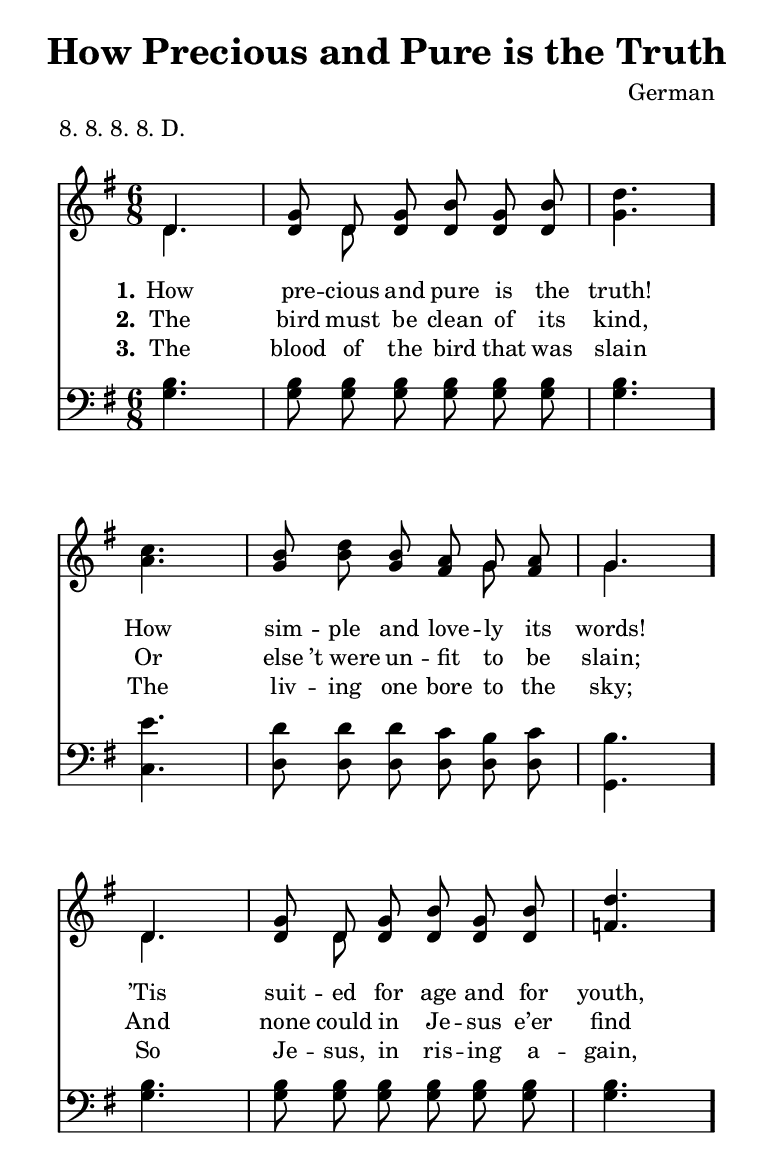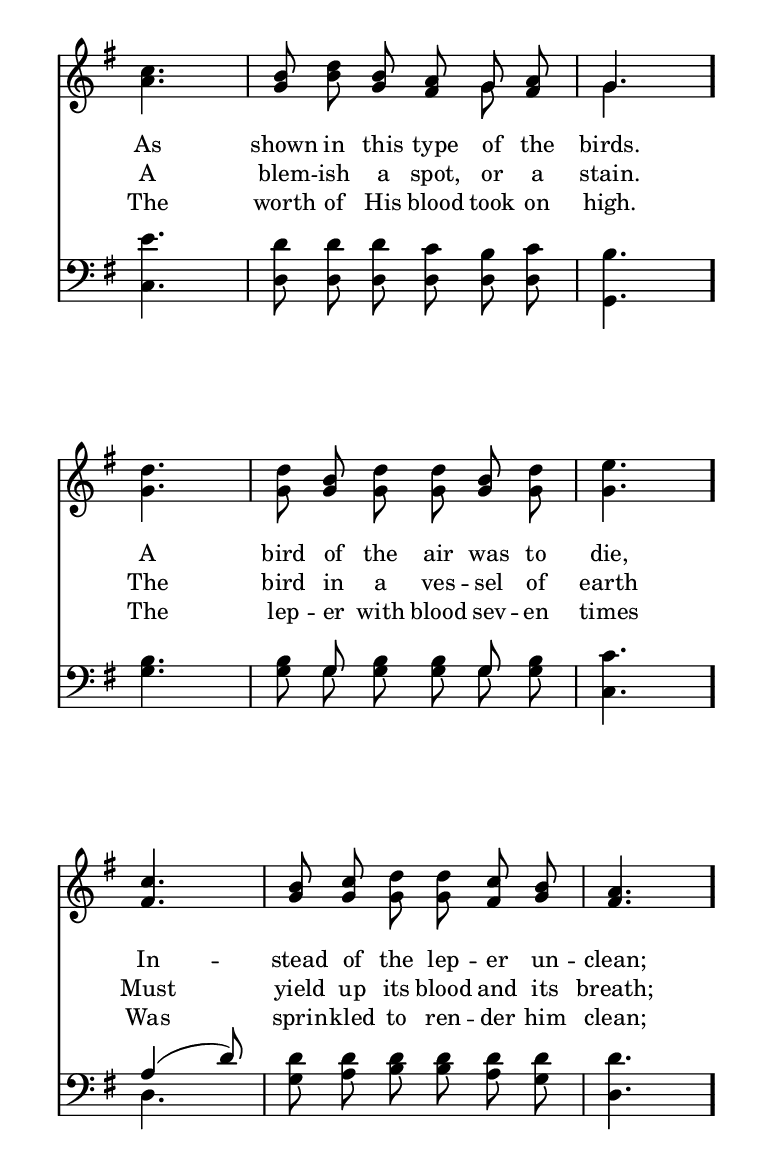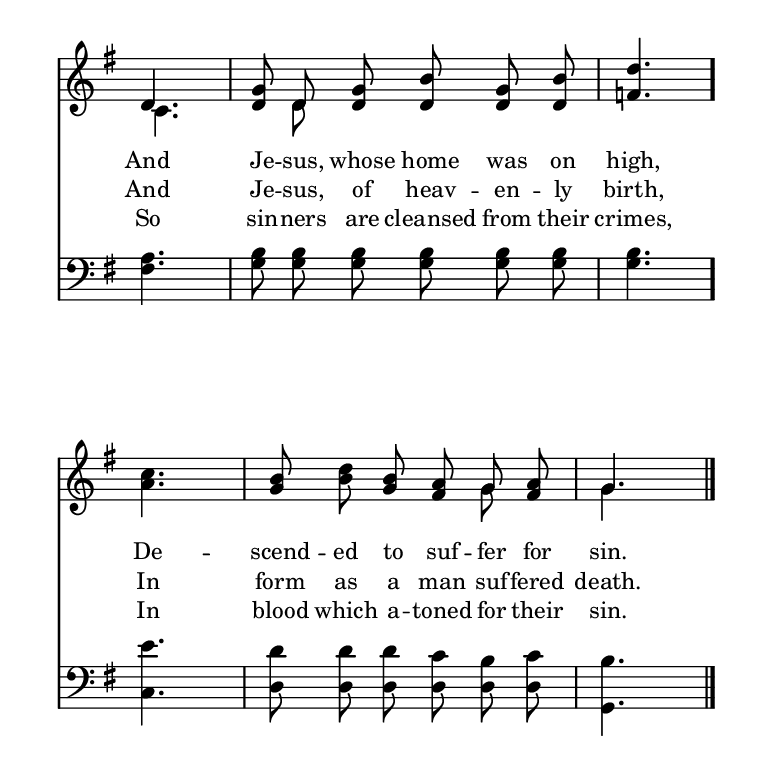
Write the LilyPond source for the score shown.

\include "common/global.ily"
\paper {
  \include "common/paper.ily"
  %ragged-bottom = ##t
  %ragged-last-bottom = ##t
  %systems-per-page = ##f
  %page-count = ##f
}

\header{
  hymnnumber = "18"
  title = "How Precious and Pure is the Truth"
  tunename = "De Fleury"
  meter = "8. 8. 8. 8. D."
  %poet = ""
  composer = "German"
  %copyright = ""
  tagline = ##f
}

% for fermata in MIDI
ta = { \tempo 4=70 }
tb = { \tempo 4=35 }

patternAA = { c4.     | c8 c8 c8 c8 c8 c8 | c4. } % All except line 6 tenor
patternAB = { c4( c8) | c8 c8 c8 c8 c8 c8 | c4. } % Line 6 tenor

global = {
  \include "common/overrides.ily"
  \override Staff.TimeSignature.style = #'numbered
  \time 6/8
  \override Score.MetronomeMark.transparent = ##t % hide all fermata changes too
  \ta
  \key g \major
  \partial 4.
  \autoBeamOff
}

notesSoprano = {
\global
\relative c' {

  \changePitch \patternAA { d  | g d g b g b | d }
  \changePitch \patternAA { c  | b d b a g a | g }
  \changePitch \patternAA { d  | g d g b g b | d }
  \changePitch \patternAA { c  | b d b a g a | g }

  \changePitch \patternAA { d' | d b d d b d | e }
  \changePitch \patternAA { c  | b c d d c b | a }
  \changePitch \patternAA { d, | g d g b g b | d }
  \changePitch \patternAA { c  | b d b a g a | g }

  \bar "|."

}
}

notesAlto = {
\global
\relative e' {

  \changePitch \patternAA { d   | d d d d d d     | g   }
  \changePitch \patternAA { a   | g b g fis g fis | g   }
  \changePitch \patternAA { d   | d d d d d d     | f   }
  \changePitch \patternAA { a   | g b g fis g fis | g   }

  \changePitch \patternAA { g   | g g g g g g     | g   }
  \changePitch \patternAA { fis | g g g g fis g   | fis }
  \changePitch \patternAA { c   | d d d d d d     | f   }
  \changePitch \patternAA { a   | g b g fis g fis | g   }

}
}

notesTenor = {
\global
\relative a {

  \changePitch \patternAA { b   | b b b b b b | b }
  \changePitch \patternAA { e   | d d d c b c | b }
  \changePitch \patternAA { b   | b b b b b b | b }
  \changePitch \patternAA { e   | d d d c b c | b }

  \changePitch \patternAA { b   | b g b b g b | c }
  \changePitch \patternAB { a d | d d d d d d | d }
  \changePitch \patternAA { a   | b b b b b b | b }
  \changePitch \patternAA { e   | d d d c b c | b }

}
}

notesBass = {
\global
\relative f {

  \changePitch \patternAA { g   | g g g g g g | g  }
  \changePitch \patternAA { c,  | d d d d d d | g, }
  \changePitch \patternAA { g'  | g g g g g g | g  }
  \changePitch \patternAA { c,  | d d d d d d | g, }

  \changePitch \patternAA { g'  | g g g g g g | c, }
  \changePitch \patternAA { d   | g a b b a g | d  }
  \changePitch \patternAA { fis | g g g g g g | g  }
  \changePitch \patternAA { c,  | d d d d d d | g,  }

}
}

wordsA = \lyricmode {
\set stanza = "1."

How pre -- cious and pure is the truth! \bar "."
How sim -- ple and love -- ly its words! \bar "." \break
’Tis suit -- ed for age and for youth, \bar "."
As shown in this type of the birds. \bar "." \break
A bird of the air was to die, \bar "."
In -- stead of the lep -- er un -- clean; \bar "." \break
And Je -- sus, whose home was on high, \bar "."
De -- scend -- ed to suf -- fer for sin. \bar "." \break

}

wordsB = \lyricmode {
\set stanza = "2."

The bird must be clean of its kind,
Or else ’t_were un -- fit to be slain;
And none could in Je -- sus e’er find
A blem -- ish a spot, or a stain.
The bird in a ves -- sel of earth
Must yield up its blood and its breath;
And Je -- sus, of heav -- en -- ly birth,
In form as a man suf -- fered death.

}

wordsC = \lyricmode {
\set stanza = "3."

The blood of the bird that was slain
The liv -- ing one bore to the sky;
So Je -- sus, in ris -- ing a -- gain,
The worth of His blood took on high.
The lep -- er with blood sev -- en times
Was sprin -- kled to ren -- der him clean;
So sin -- ners are cleansed from their crimes,
In blood which a -- toned for their sin.

}

\score {
  \context ChoirStaff <<
    \context Staff = upper <<
      \set Staff.autoBeaming = ##f
      \set ChoirStaff.systemStartDelimiter = #'SystemStartBar
      \set ChoirStaff.printPartCombineTexts = ##f
      \partcombine #'(2 . 9) \notesSoprano \notesAlto
      \context NullVoice = sopranos { \voiceOne << \notesSoprano >> }
      \context NullVoice = altos { \voiceTwo << \notesAlto >> }
      \context Lyrics = one   \lyricsto sopranos \wordsA
      \context Lyrics = two   \lyricsto sopranos \wordsB
      \context Lyrics = three \lyricsto sopranos \wordsC
      %\context Lyrics = four  \lyricsto sopranos \wordsD
      %\context Lyrics = five  \lyricsto sopranos \wordsE
    >>
    \context Staff = men <<
      \set Staff.autoBeaming = ##f
      \clef bass
      \set ChoirStaff.printPartCombineTexts = ##f
      \partcombine #'(2 . 9) \notesTenor \notesBass
      \context NullVoice = tenors { \voiceOne << \notesTenor >> }
      \context NullVoice = basses { \voiceTwo << \notesBass >> }
    >>
  >>
  \layout {
    \include "common/layout.ily"
  }
  \midi{
    \include "common/midi.ily"
  }
}

\version "2.19.49"  % necessary for upgrading to future LilyPond versions.

% vi:set et ts=2 sw=2 ai nocindent syntax=lilypond:
